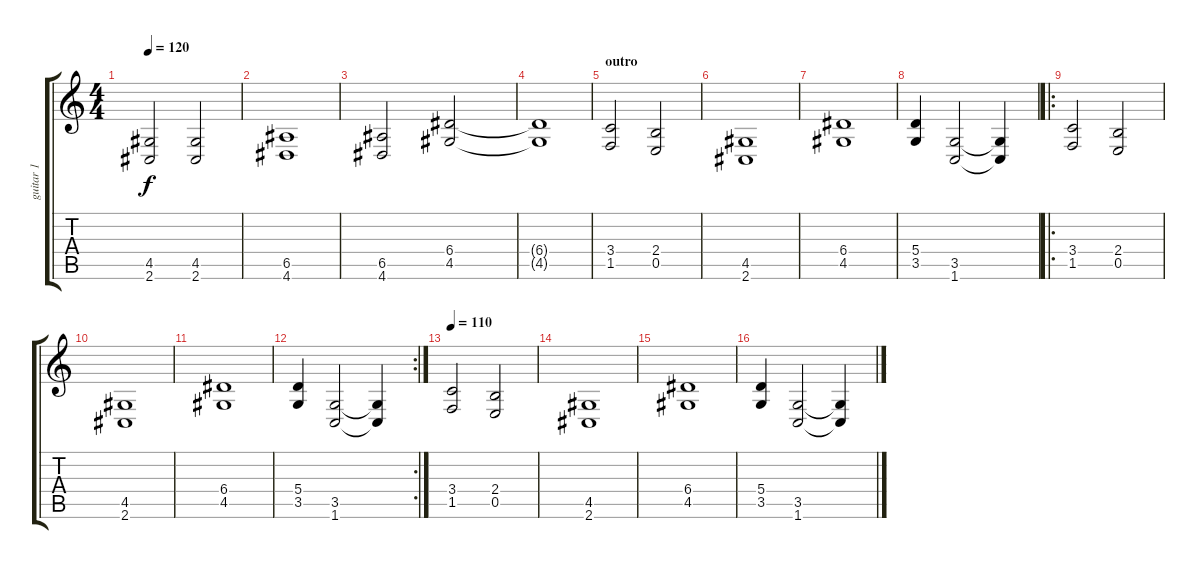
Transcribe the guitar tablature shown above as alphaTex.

\track ("guitar 1" "guitar 1") {instrument distortionguitar}
\staff {score tabs}
\tuning (B3 Gb3 D3 A2 E2 B1) {hide}
\ts (4 4)
\tempo 120
\clef g2
\ks c
(4.5{t} 2.6{t}).2{dy f} (4.5 2.6).2 |
(6.5 4.6).1 |
(6.5 4.6).2 (6.4 4.5).2 |
(6.4{t} 4.5{t}).1 |
\section ("" "outro")
(3.4 1.5).2 (2.4 0.5).2 |
(4.5 2.6).1 |
(6.4 4.5).1 |
(5.4 3.5).4 (3.5 1.6).2 (3.5{t} 1.6{t}).4 |
\ro
(3.4 1.5).2 (2.4 0.5).2 |
(4.5 2.6).1 |
(6.4 4.5).1 |
\rc 2
(5.4 3.5).4 (3.5 1.6).2 (3.5{t} 1.6{t}).4 |
\tempo 110
(3.4 1.5).2 (2.4 0.5).2 |
(4.5 2.6).1 |
(6.4 4.5).1 |
(5.4 3.5).4 (3.5 1.6).2 (3.5{t} 1.6{t}).4
